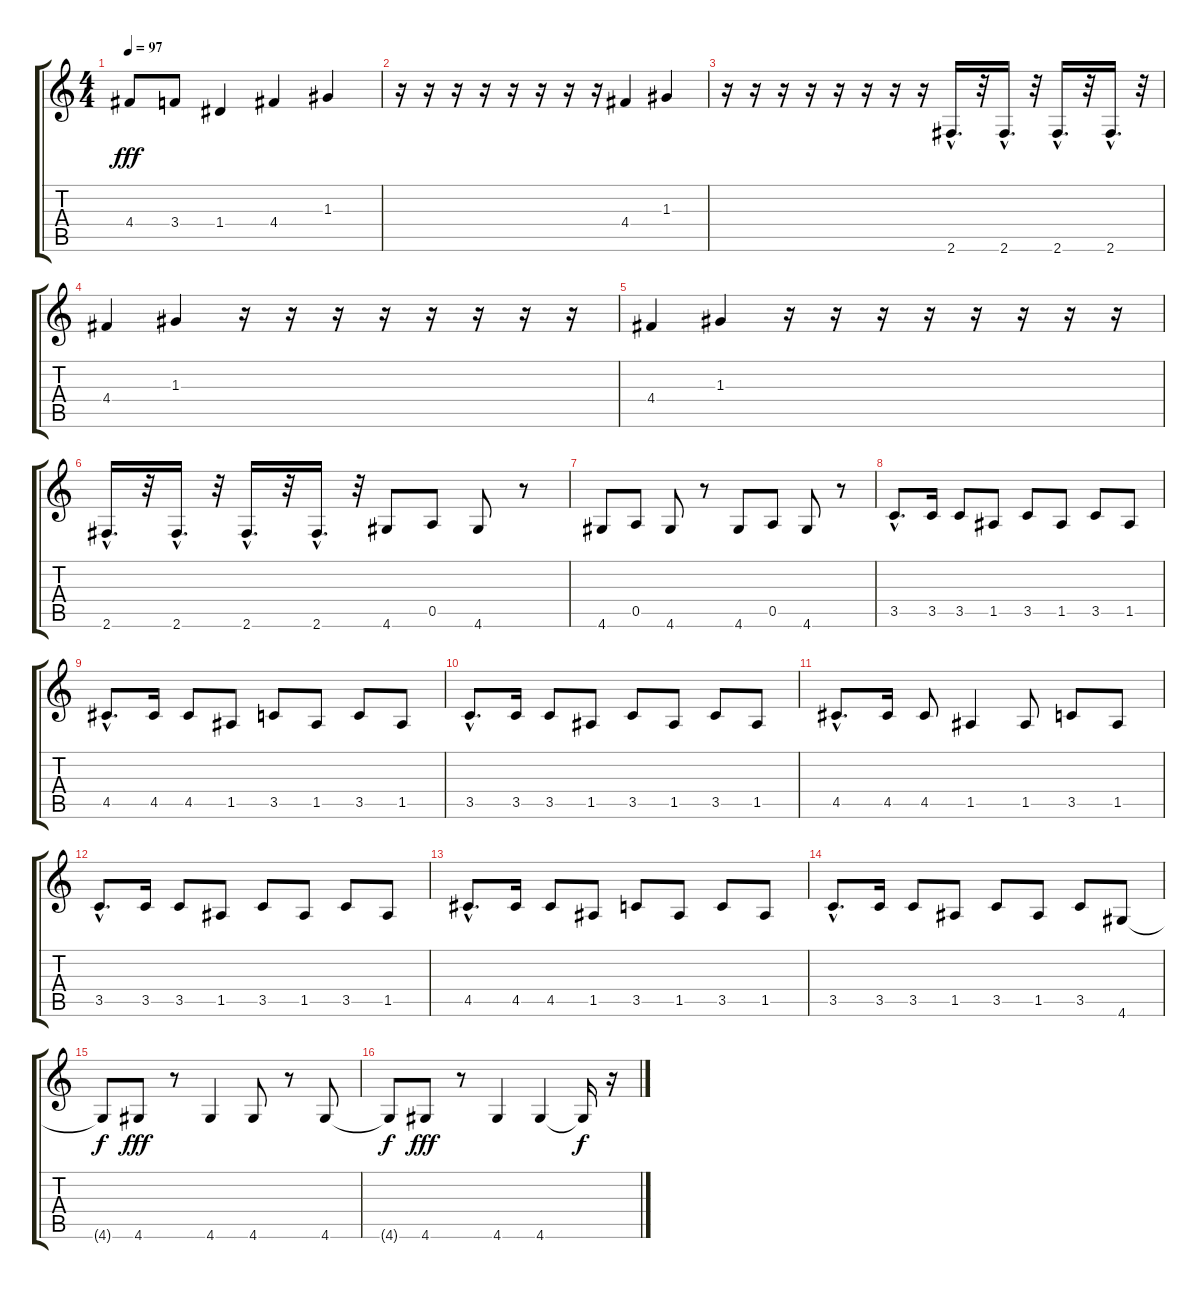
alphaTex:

\track ("              \\ Medium Rhythm Guitar" "          ") {instrument distortionguitar}
\staff {score tabs}
\tuning (E4 B3 G3 D3 A2 E2) {hide}
\ts (4 4)
\tempo 97
\clef g2
\ks c
4.4.8{dy fff} 3.4.8 1.4.4 4.4.4 1.3.4 |
r.16 r.16 r.16 r.16 r.16 r.16 r.16 r.16 4.4.4 1.3.4 |
r.16 r.16 r.16 r.16 r.16 r.16 r.16 r.16 2.6{hac}.16{d} r.32 2.6{hac}.16{d} r.32 2.6{hac}.16{d} r.32 2.6{hac}.16{d} r.32 |
4.4.4 1.3.4 r.16 r.16 r.16 r.16 r.16 r.16 r.16 r.16 |
4.4.4 1.3.4 r.16 r.16 r.16 r.16 r.16 r.16 r.16 r.16 |
2.6{hac}.16{d} r.32 2.6{hac}.16{d} r.32 2.6{hac}.16{d} r.32 2.6{hac}.16{d} r.32 4.6.8 0.5.8 4.6.8 r.8 |
4.6.8 0.5.8 4.6.8 r.8 4.6.8 0.5.8 4.6.8 r.8 |
3.5{hac}.8{d} 3.5.16 3.5.8 1.5.8 3.5.8 1.5.8 3.5.8 1.5.8 |
4.5{hac}.8{d} 4.5.16 4.5.8 1.5.8 3.5.8 1.5.8 3.5.8 1.5.8 |
3.5{hac}.8{d} 3.5.16 3.5.8 1.5.8 3.5.8 1.5.8 3.5.8 1.5.8 |
4.5{hac}.8{d} 4.5.16 4.5.8 1.5.4 1.5.8 3.5.8 1.5.8 |
3.5{hac}.8{d} 3.5.16 3.5.8 1.5.8 3.5.8 1.5.8 3.5.8 1.5.8 |
4.5{hac}.8{d} 4.5.16 4.5.8 1.5.8 3.5.8 1.5.8 3.5.8 1.5.8 |
3.5{hac}.8{d} 3.5.16 3.5.8 1.5.8 3.5.8 1.5.8 3.5.8 4.6.8 |
4.6{t}.8{dy f} 4.6.8{dy fff} r.8 4.6.4 4.6.8 r.8 4.6.8 |
4.6{t}.8{dy f} 4.6.8{dy fff} r.8 4.6.4 4.6.4 4.6{t}.16{dy f} r.16
